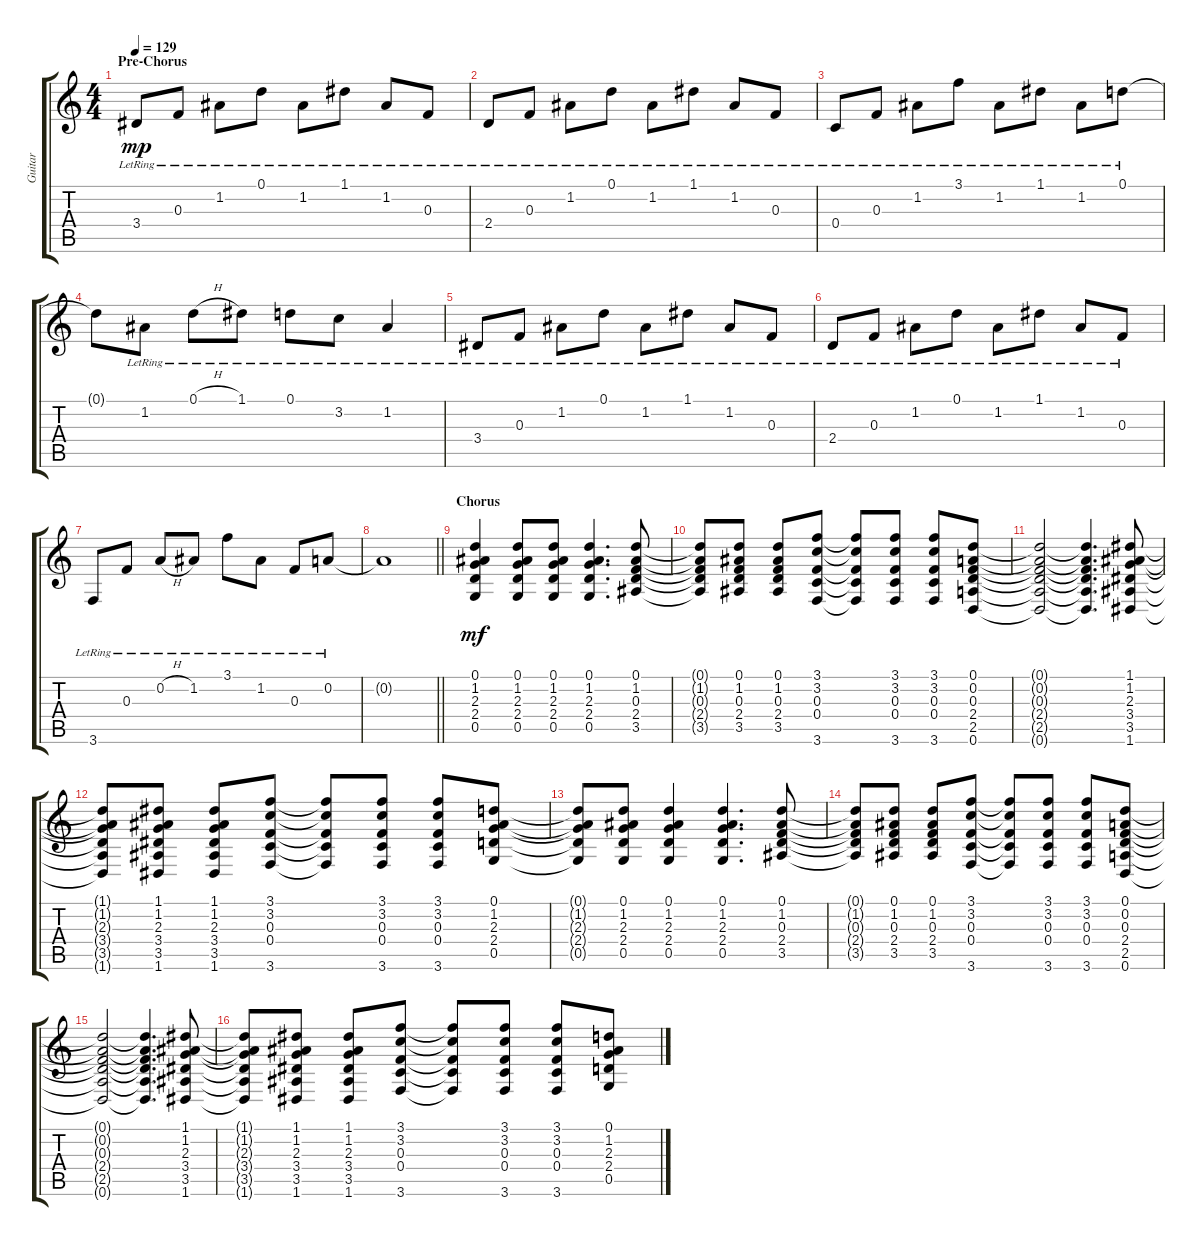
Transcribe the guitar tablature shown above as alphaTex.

\track ("Guitar" "Guitar") {instrument acousticguitarsteel}
\staff {score tabs}
\tuning (D4 A3 F3 C3 G2 D2) {hide}
\ts (4 4)
\section ("" "Pre-Chorus")
\tempo 129
\clef g2
\ks c
3.4{lr}.8{dy mp} 0.3{lr}.8 1.2{lr}.8 0.1{lr}.8 1.2{lr}.8 1.1{lr}.8 1.2{lr}.8 0.3{lr}.8 |
2.4{lr}.8 0.3{lr}.8 1.2{lr}.8 0.1{lr}.8 1.2{lr}.8 1.1{lr}.8 1.2{lr}.8 0.3{lr}.8 |
0.4{lr}.8 0.3{lr}.8 1.2{lr}.8 3.1{lr}.8 1.2{lr}.8 1.1{lr}.8 1.2{lr}.8 0.1{lr}.8 |
0.1{t}.8 1.2{lr}.8 0.1{h lr}.8 1.1{lr}.8 0.1{lr}.8 3.2{lr}.8 1.2{lr}.4 |
3.4{lr}.8 0.3{lr}.8 1.2{lr}.8 0.1{lr}.8 1.2{lr}.8 1.1{lr}.8 1.2{lr}.8 0.3{lr}.8 |
2.4{lr}.8 0.3{lr}.8 1.2{lr}.8 0.1{lr}.8 1.2{lr}.8 1.1{lr}.8 1.2{lr}.8 0.3{lr}.8 |
3.6{lr}.8 0.3{lr}.8 0.2{h lr}.8 1.2{lr}.8 3.1{lr}.8 1.2{lr}.8 0.3{lr}.8 0.2{lr}.8 |
\barLineRight lightlight
0.2{t}.1 |
\section ("" "Chorus")
(0.1 1.2 2.3 2.4 0.5).4{dy mf} (0.1 1.2 2.3 2.4 0.5).8 (0.1 1.2 2.3 2.4 0.5).8 (0.1 1.2 2.3 2.4 0.5).4{d} (0.1 1.2 0.3 2.4 3.5).8 |
(0.1{t} 1.2{t} 0.3{t} 2.4{t} 3.5{t}).8 (0.1 1.2 0.3 2.4 3.5).8 (0.1 1.2 0.3 2.4 3.5).8 (3.1 3.2 0.3 0.4 3.6).8 (3.1{t} 3.2{t} 0.3{t} 0.4{t} 3.6{t}).8 (3.1 3.2 0.3 0.4 3.6).8 (3.1 3.2 0.3 0.4 3.6).8 (0.1 0.2 0.3 2.4 2.5 0.6).8 |
(0.1{t} 0.2{t} 0.3{t} 2.4{t} 2.5{t} 0.6{t}).2 (0.1{t} 0.2{t} 0.3{t} 2.4{t} 2.5{t} 0.6{t}).4{d} (1.1 1.2 2.3 3.4 3.5 1.6).8 |
(1.1{t} 1.2{t} 2.3{t} 3.4{t} 3.5{t} 1.6{t}).8 (1.1 1.2 2.3 3.4 3.5 1.6).8 (1.1 1.2 2.3 3.4 3.5 1.6).8 (3.1 3.2 0.3 0.4 3.6).8 (3.1{t} 3.2{t} 0.3{t} 0.4{t} 3.6{t}).8 (3.1 3.2 0.3 0.4 3.6).8 (3.1 3.2 0.3 0.4 3.6).8 (0.1 1.2 2.3 2.4 0.5).8 |
(0.1{t} 1.2{t} 2.3{t} 2.4{t} 0.5{t}).8 (0.1 1.2 2.3 2.4 0.5).8 (0.1 1.2 2.3 2.4 0.5).4 (0.1 1.2 2.3 2.4 0.5).4{d} (0.1 1.2 0.3 2.4 3.5).8 |
(0.1{t} 1.2{t} 0.3{t} 2.4{t} 3.5{t}).8 (0.1 1.2 0.3 2.4 3.5).8 (0.1 1.2 0.3 2.4 3.5).8 (3.1 3.2 0.3 0.4 3.6).8 (3.1{t} 3.2{t} 0.3{t} 0.4{t} 3.6{t}).8 (3.1 3.2 0.3 0.4 3.6).8 (3.1 3.2 0.3 0.4 3.6).8 (0.1 0.2 0.3 2.4 2.5 0.6).8 |
(0.1{t} 0.2{t} 0.3{t} 2.4{t} 2.5{t} 0.6{t}).2 (0.1{t} 0.2{t} 0.3{t} 2.4{t} 2.5{t} 0.6{t}).4{d} (1.1 1.2 2.3 3.4 3.5 1.6).8 |
(1.1{t} 1.2{t} 2.3{t} 3.4{t} 3.5{t} 1.6{t}).8 (1.1 1.2 2.3 3.4 3.5 1.6).8 (1.1 1.2 2.3 3.4 3.5 1.6).8 (3.1 3.2 0.3 0.4 3.6).8 (3.1{t} 3.2{t} 0.3{t} 0.4{t} 3.6{t}).8 (3.1 3.2 0.3 0.4 3.6).8 (3.1 3.2 0.3 0.4 3.6).8 (0.1 1.2 2.3 2.4 0.5).8
